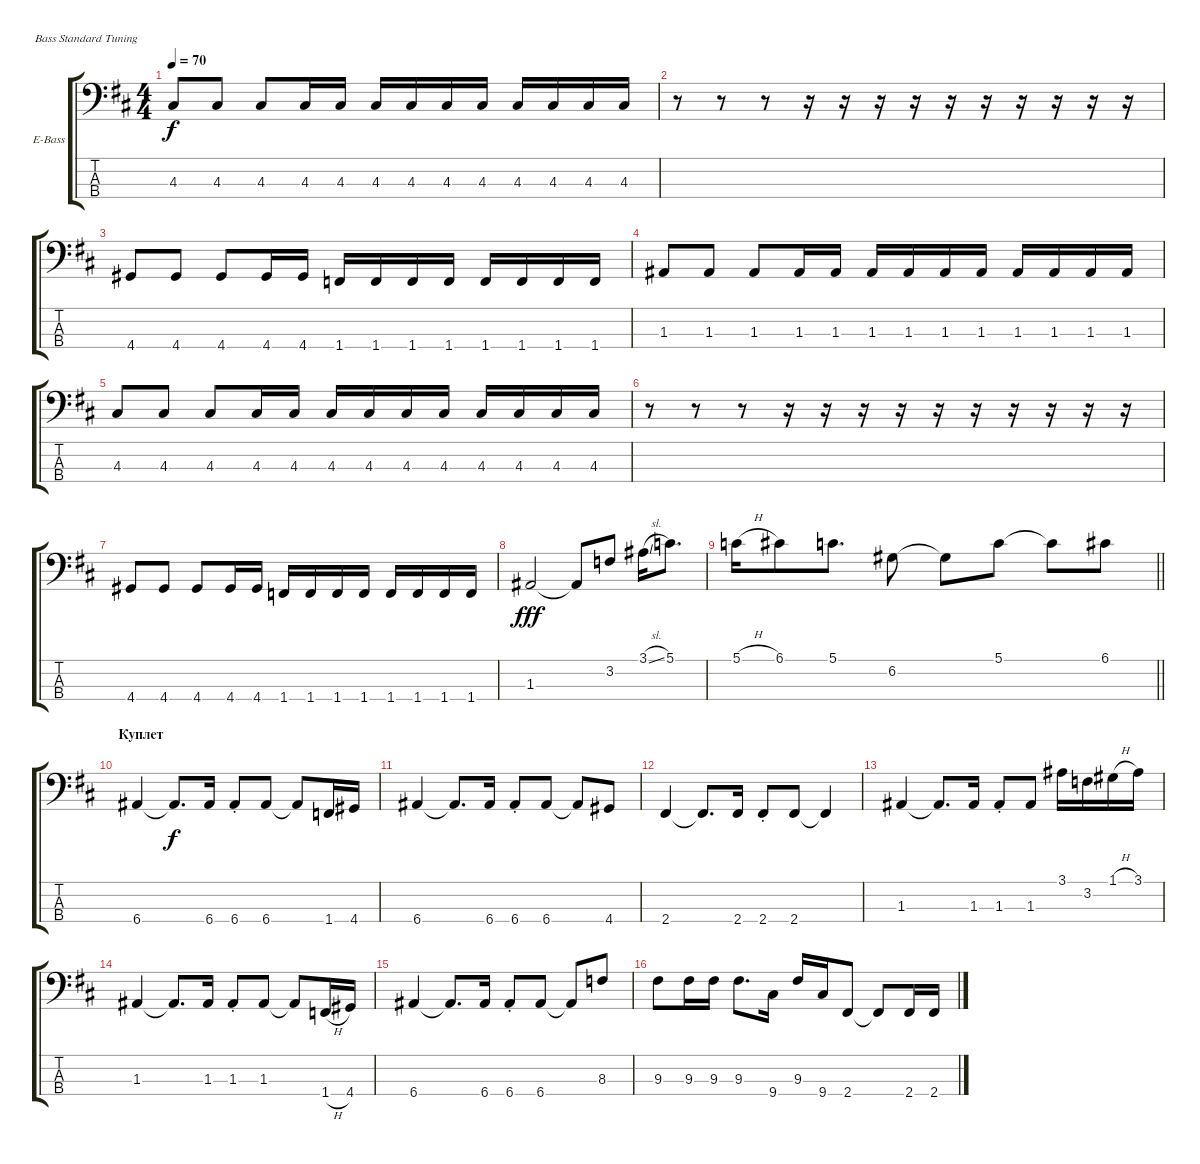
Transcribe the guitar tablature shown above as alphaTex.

\bracketExtendMode groupsimilarinstruments
\firstSystemTrackNameOrientation horizontal
\otherSystemsTrackNameOrientation horizontal
\track ("Алексей Харьков" "E-Bass") {instrument electricbassfinger}
\staff {score tabs}
\tuning (G2 D2 A1 E1)
\ts (4 4)
\tempo 70
\clef f4
\scale
0.333333
\ks bminor
4.3.8{dy f} 4.3.8 4.3.8 4.3.16 4.3.16 4.3.16 4.3.16 4.3.16 4.3.16 4.3.16 4.3.16 4.3.16 4.3.16 |
\scale
0.333333 r.8 r.8 r.8 r.16 r.16 r.16 r.16 r.16 r.16 r.16 r.16 r.16 r.16 |
\scale
0.333333 4.4.8 4.4.8 4.4.8 4.4.16 4.4.16 1.4.16 1.4.16 1.4.16 1.4.16 1.4.16 1.4.16 1.4.16 1.4.16 |
\scale
0.333333 1.3.8 1.3.8 1.3.8 1.3.16 1.3.16 1.3.16 1.3.16 1.3.16 1.3.16 1.3.16 1.3.16 1.3.16 1.3.16 |
\scale
0.333333 4.3.8 4.3.8 4.3.8 4.3.16 4.3.16 4.3.16 4.3.16 4.3.16 4.3.16 4.3.16 4.3.16 4.3.16 4.3.16 |
\scale
0.333333 r.8 r.8 r.8 r.16 r.16 r.16 r.16 r.16 r.16 r.16 r.16 r.16 r.16 |
\scale
0.333333 4.4.8 4.4.8 4.4.8 4.4.16 4.4.16 1.4.16 1.4.16 1.4.16 1.4.16 1.4.16 1.4.16 1.4.16 1.4.16 |
\scale
0.333333 1.3.2{dy fff} 1.3{t}.8 3.2.8 3.1{sl}.16 5.1.8{d} |
\scale
0.333333
\barLineRight lightlight
5.1{h}.16 6.1.8 5.1.8{d} 6.2.8 6.2{t}.8 5.1.8 5.1{t}.8 6.1.8 |
\section ("" "Куплет")
\scale
0.333333 6.4.4 6.4{t}.8{d dy f} 6.4.16 6.4{st}.8 6.4.8 6.4{t}.8 1.4.16 4.4.16 |
\scale
0.333333 6.4.4 6.4{t}.8{d} 6.4.16 6.4{st}.8 6.4.8 6.4{t}.8 4.4.8 |
\scale
0.333333 2.4.4 2.4{t}.8{d} 2.4.16 2.4{st}.8 2.4.8 2.4{t}.4 |
\scale
0.333333 1.3.4 1.3{t}.8{d} 1.3.16 1.3{st}.8 1.3.8 3.1.16 3.2.16 1.1{h}.16 3.1.16 |
\scale
0.333333 1.3.4 1.3{t}.8{d} 1.3.16 1.3{st}.8 1.3.8 1.3{t}.8 1.4{h}.16 4.4.16 |
\scale
0.333333 6.4.4 6.4{t}.8{d} 6.4.16 6.4{st}.8 6.4.8 6.4{t}.8 8.3.8 |
\scale
0.333333 9.3.8 9.3.16 9.3.16 9.3.8{d} 9.4.16 9.3.16 9.4.16 2.4.8 2.4{t}.8 2.4.16 2.4.16
